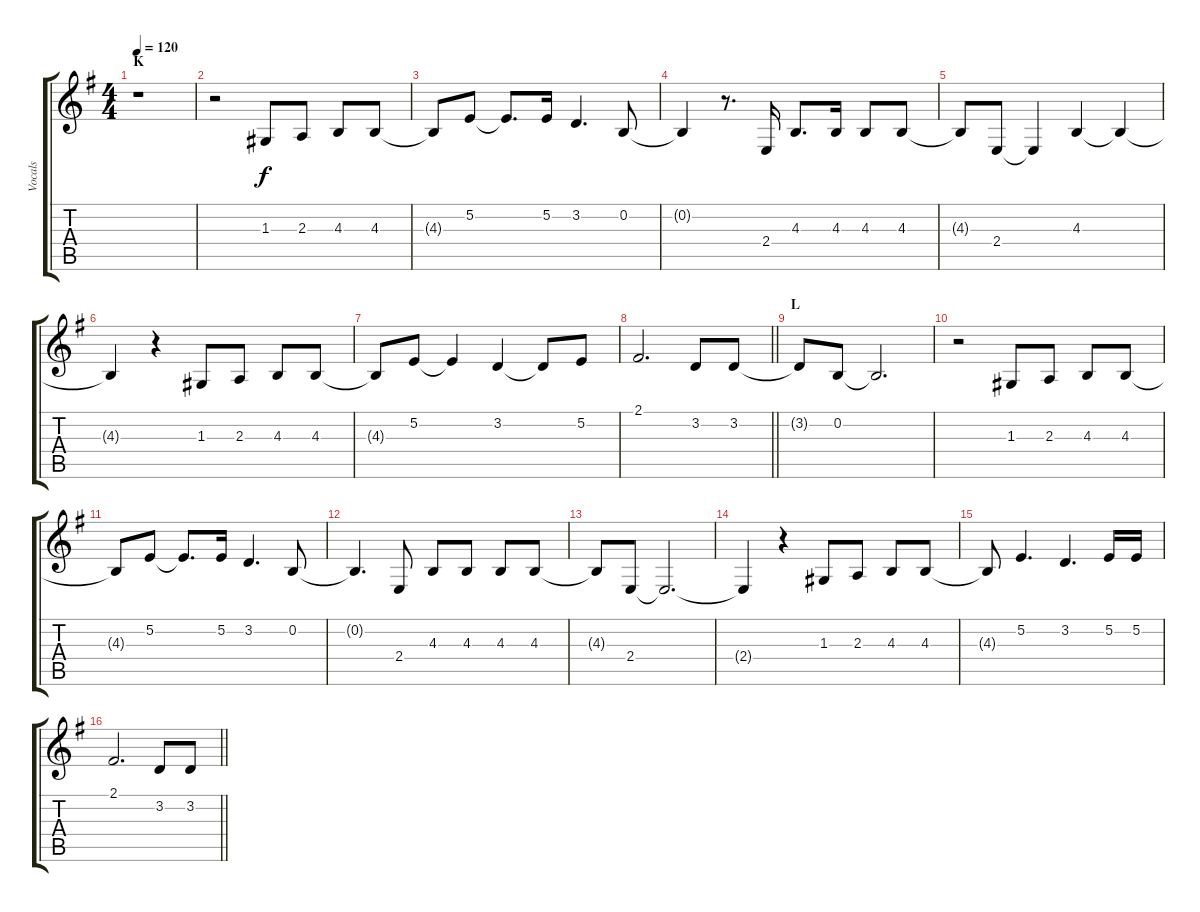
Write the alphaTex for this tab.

\track ("Vocals" "Vocals") {instrument flute}
\staff {score tabs}
\tuning (E4 B3 G3 D3 A2 E2) {hide}
\ts (4 4)
\section ("" "K")
\tempo 120
\clef g2
\ks g
r.1{dy f} |
r.2 1.3.8 2.3.8 4.3.8 4.3.8 |
4.3{t}.8 5.2.8 5.2{t}.8{d} 5.2.16 3.2.4{d} 0.2.8 |
0.2{t}.4 r.8{d} 2.4.16 4.3.8{d} 4.3.16 4.3.8 4.3.8 |
4.3{t}.8 2.4.8 2.4{t}.4 4.3.4 4.3{t}.4 |
4.3{t}.4 r.4 1.3.8 2.3.8 4.3.8 4.3.8 |
4.3{t}.8 5.2.8 5.2{t}.4 3.2.4 3.2{t}.8 5.2.8 |
\barLineRight lightlight
2.1.2{d} 3.2.8 3.2.8 |
\section ("" "L")
3.2{t}.8 0.2.8 0.2{t}.2{d} |
r.2 1.3.8 2.3.8 4.3.8 4.3.8 |
4.3{t}.8 5.2.8 5.2{t}.8{d} 5.2.16 3.2.4{d} 0.2.8 |
0.2{t}.4{d} 2.4.8 4.3.8 4.3.8 4.3.8 4.3.8 |
4.3{t}.8 2.4.8 2.4{t}.2{d} |
2.4{t}.4 r.4 1.3.8 2.3.8 4.3.8 4.3.8 |
4.3{t}.8 5.2.4{d} 3.2.4{d} 5.2.16 5.2.16 |
\barLineRight lightlight
2.1.2{d} 3.2.8 3.2.8
